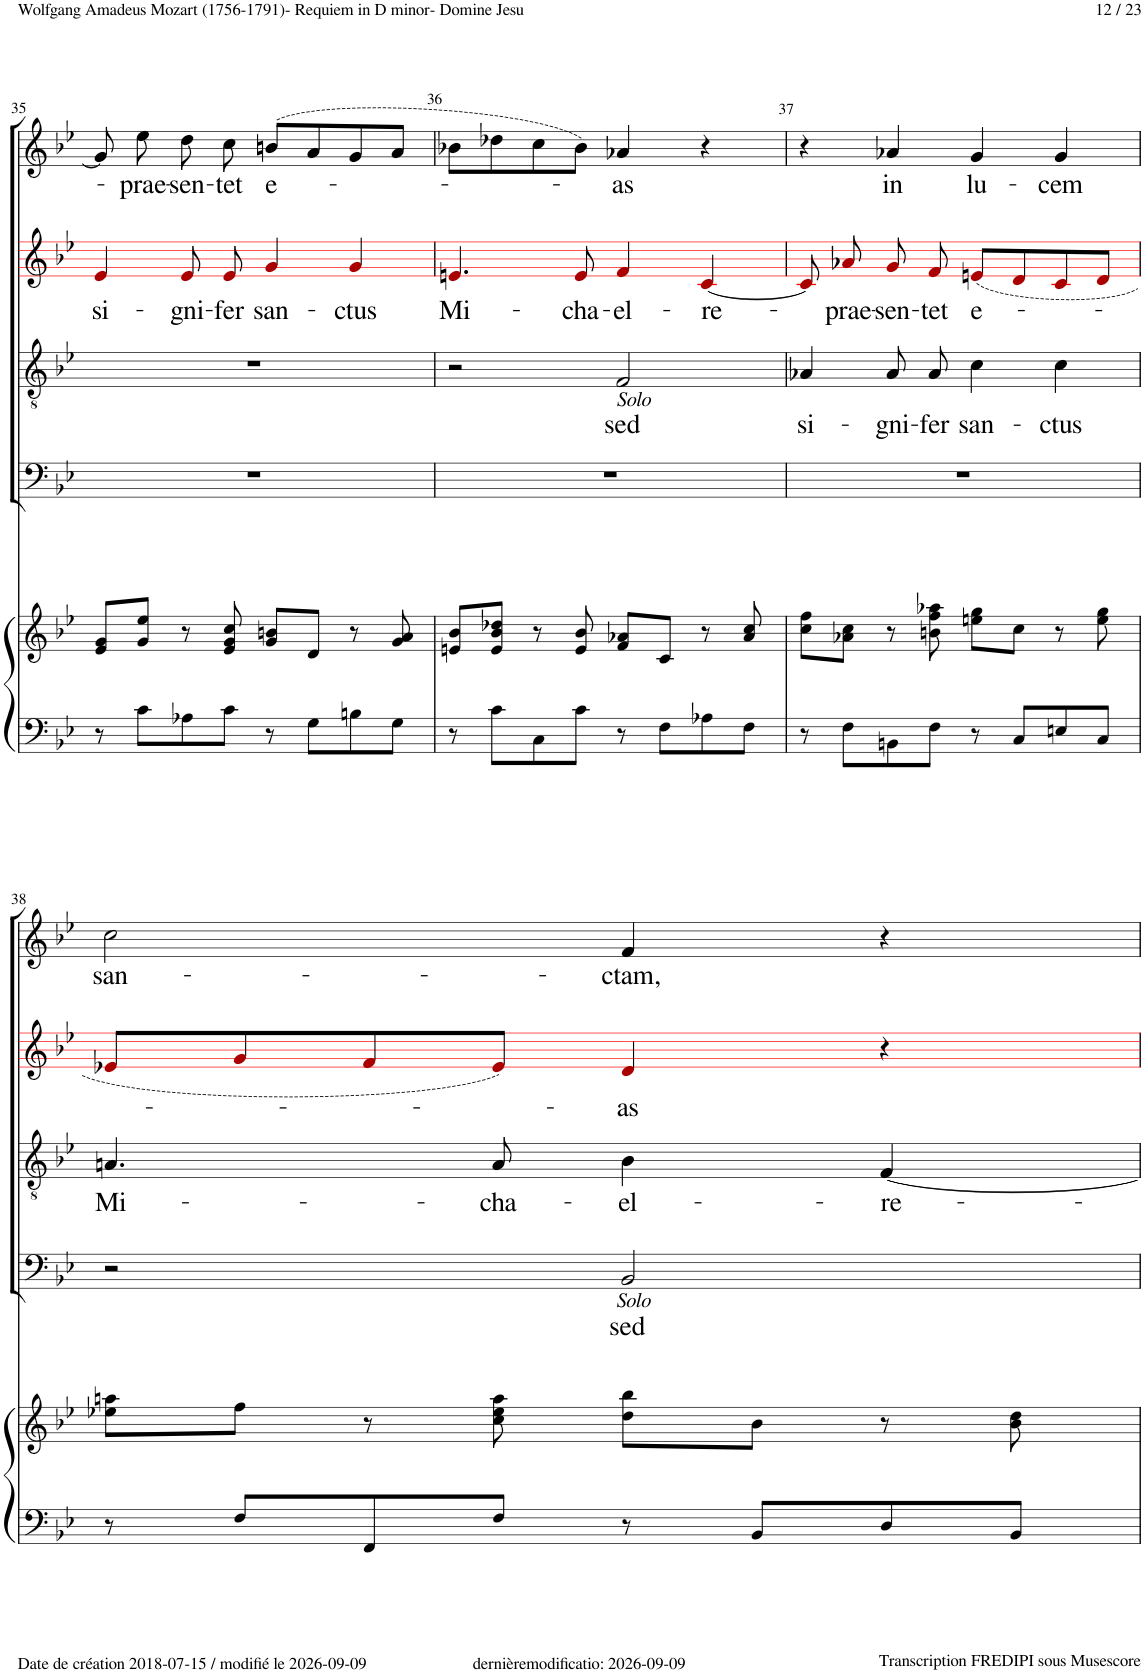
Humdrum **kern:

**kern	**text	**kern	**text	**kern	**text	**kern	**text	**kern	**kern	**kern	**text	**kern	**text	**kern	**text	**kern	**text
*part9	*part9	*part8	*part8	*part7	*part7	*part6	*part6	*part5	*part5	*part4	*part4	*part3	*part3	*part2	*part2	*part1	*part1
*staff10	*staff10	*staff9	*staff9	*staff8	*staff8	*staff7	*staff7	*staff6	*staff5	*staff4	*staff4	*staff3	*staff3	*staff2	*staff2	*staff1	*staff1
*I"Baryton	*	*I"Ténor	*	*I"Mezzo-soprano	*	*I"Soprano	*	*I"Piano	*	*I"Bass	*	*I"Tenor	*	*I"Alto	*	*I"Soprano	*
*I'Bar.	*	*I'T.	*	*I'Mzs.	*	*I'S.	*	*I'Pno	*	*	*	*	*	*	*	*	*
!!LO:PB:g=z
*clefF4	*	*clefGv2	*	*clefG2	*	*clefG2	*	*clefF4	*clefG2	*clefF4	*	*clefGv2	*	*clefG2	*	*clefG2	*
*	*	*	*	*	*	*	*	*	*	*	*	*	*	*ITrd1c2	*	*	*
*k[b-e-]	*	*k[b-e-]	*	*k[b-e-]	*	*k[b-e-]	*	*k[b-e-]	*k[b-e-]	*k[b-e-]	*	*k[b-e-]	*	*k[b-e-]	*	*k[b-e-]	*
*M4/4	*	*M4/4	*	*M4/4	*	*M4/4	*	*M4/4	*M4/4	*M4/4	*	*M4/4	*	*M4/4	*	*M4/4	*
*met(c)	*	*met(c)	*	*met(c)	*	*met(c)	*	*met(c)	*met(c)	*met(c)	*	*met(c)	*	*met(c)	*	*met(c)	*
=35	=35	=35	=35	=35	=35	=35	=35	=35	=35	=35	=35	=35	=35	=35	=35	=35	=35
!	!	!	!	!	!	!	!	!	!	!	!	!	!	!	!LO:LY:b	!	!
1r	.	1r	.	4e-!	si-	8g!]	.	8r	8e-/ 8g/L	1r	.	1r	.	4e-i/	si-	8g/	.
!	!	!	!	!	!	!	!	!	!	!	!	!	!	!	!	!	!LO:LY:b
.	.	.	.	.	.	8ee-!	-prae-	8c\L	8g/ 8ee-/J	.	.	.	.	.	.	8ee-\	-prae-
!	!	!	!	!	!	!	!	!	!	!	!	!	!	!	!LO:LY:b	!	!LO:LY:b
.	.	.	.	8e-!	-gni-	8dd!	-sen-	8A-X\	8r	.	.	.	.	8e-i/	-gni-	8dd\	-sen-
!	!	!	!	!	!	!	!	!	!	!	!	!	!	!	!LO:LY:b	!	!LO:LY:b
.	.	.	.	8e-!	-fer	8cc!	-tet	8c\J	8e-/ 8g/ 8cc/	.	.	.	.	8e-i/	-fer	8cc\	-tet
!	!	!	!	!	!	!	!	!	!	!	!	!	!	!	!LO:LY:b	!	!LO:LY:b
.	.	.	.	4g!	san-	(8bn!L	e-	8r	8g/ 8bn/L	.	.	.	.	4gi/	san-	(8bn/L	e-
.	.	.	.	.	.	8a!	.	8G\L	8d/J	.	.	.	.	.	.	8a/	.
!	!	!	!	!	!	!	!	!	!	!	!	!	!	!	!LO:LY:b	!	!
.	.	.	.	4g!	-ctus	8g!	.	8Bn\	8r	.	.	.	.	4gi/	-ctus	8g/	.
.	.	.	.	.	.	8a!J	.	8G\J	8g/ 8a/	.	.	.	.	.	.	8a/J	.
=36	=36	=36	=36	=36	=36	=36	=36	=36	=36	=36	=36	=36	=36	=36	=36	=36	=36
!	!	!	!	!	!	!	!	!	!	!	!	!	!	!	!LO:LY:b	!	!
1r	.	2r	.	4.en!	Mi-	8b-X!L	.	8r	8en/ 8b-/L	1r	.	2r	.	4.eni/	Mi-	8b-X\L	.
.	.	.	.	.	.	8dd-X!	.	8c\L	8e/ 8b-/ 8dd-X/J	.	.	.	.	.	.	8dd-X\	.
.	.	.	.	.	.	8cc!	.	8C\	8r	.	.	.	.	.	.	8cc\	.
!	!	!	!	!	!	!	!	!	!	!	!	!	!	!	!LO:LY:b	!	!
.	.	.	.	8e!	-cha-	8b-!J)	.	8c\J	8e/ 8b-/	.	.	.	.	8ei/	-cha-	8b-\J)	.
!	!	!	!	!	!	!	!	!	!	!	!	!LO:TX:b:i:t=Solo	!	!	!	!	!
!	!	!LO:TX:a:i:t=Solo	!	!	!	!	!	!	!	!	!	!	!	!	!	!	!
!	!	!	!	!	!	!	!	!	!	!	!	!	!LO:LY:b	!	!LO:LY:b	!	!LO:LY:b
.	.	2F!	sed	4f!	-el-	4a-X!	-as	8r	8f/ 8a-X/L	.	.	2F/	sed	4fi/	-el-	4a-X/	-as
.	.	.	.	.	.	.	.	8F\L	8c/J	.	.	.	.	.	.	.	.
!	!	!	!	!	!	!	!	!	!	!	!	!	!	!	!LO:LY:b	!	!
.	.	.	.	[4c!	-re-	4r	.	8A-X\	8r	.	.	.	.	4ci/	-re-	4r	.
.	.	.	.	.	.	.	.	8F\J	8a-/ 8cc/	.	.	.	.	.	.	.	.
=37	=37	=37	=37	=37	=37	=37	=37	=37	=37	=37	=37	=37	=37	=37	=37	=37	=37
!	!	!	!	!	!	!	!	!	!	!	!	!	!LO:LY:b	!	!	!	!
1r	.	4A-X!	si-	8c!]	.	4r	.	8r	8cc\ 8ff\L	1r	.	4A-X/	si-	8ci/	.	4r	.
!	!	!	!	!	!	!	!	!	!	!	!	!	!	!	!LO:LY:b	!	!
.	.	.	.	8a-X!	-prae-	.	.	8F\L	8a-X\ 8cc\J	.	.	.	.	8a-Xi/	-prae-	.	.
!	!	!	!	!	!	!	!	!	!	!	!	!	!LO:LY:b	!	!LO:LY:b	!	!LO:LY:b
.	.	8A-!/L	-gni-	8g!	-sen-	4a-X!	in	8BBn\	8r	.	.	8A-/L	-gni-	8gi/	-sen-	4a-X/	in
!	!	!	!	!	!	!	!	!	!	!	!	!	!LO:LY:b	!	!LO:LY:b	!	!
.	.	8A-!/J	-fer	8f!	-tet	.	.	8F\J	8bn\ 8ff\ 8aa-X\	.	.	8A-/J	-fer	8fi/	-tet	.	.
!	!	!	!	!	!	!	!	!	!	!	!	!	!LO:LY:b	!	!LO:LY:b	!	!LO:LY:b
.	.	4c!	san-	(8en!L	e-	4g!	lu-	8r	8een\ 8gg\L	.	.	4c\	san-	(8eni/L	e-	4g/	lu-
.	.	.	.	8d!	.	.	.	8C/L	8cc\J	.	.	.	.	8di/	.	.	.
!	!	!	!	!	!	!	!	!	!	!	!	!	!LO:LY:b	!	!	!	!LO:LY:b
.	.	4c!	-ctus	8c!	.	4g!	-cem	8En/	8r	.	.	4c\	-ctus	8ci/	.	4g/	-cem
.	.	.	.	8d!J	.	.	.	8C/J	8ee\ 8gg\	.	.	.	.	8di/J	.	.	.
!!LO:LB:g=z
=38	=38	=38	=38	=38	=38	=38	=38	=38	=38	=38	=38	=38	=38	=38	=38	=38	=38
!	!	!	!	!	!	!	!	!	!	!	!	!	!LO:LY:b	!	!	!	!LO:LY:b
2r	.	4.A!	Mi-	8e-X!L	.	2cc!	san-	8r	8ee-X\ 8aan\L	2r	.	4.An/	Mi-	8e-Xi/L	.	2cc\	san-
.	.	.	.	8g!	.	.	.	8F/L	8ff\J	.	.	.	.	8gi/	.	.	.
.	.	.	.	8f!	.	.	.	8FF/	8r	.	.	.	.	8fi/	.	.	.
!	!	!	!	!	!	!	!	!	!	!	!	!	!LO:LY:b	!	!	!	!
.	.	8A!	-cha-	8e-!J)	.	.	.	8F/J	8cc\ 8ee-\ 8aa\	.	.	8A/	-cha-	8e-i/J)	.	.	.
!	!	!	!	!	!	!	!	!	!	!LO:TX:b:i:t=Solo	!	!	!	!	!	!	!
!LO:TX:a:i:t=Solo	!	!	!	!	!	!	!	!	!	!	!	!	!	!	!	!	!
!	!	!	!	!	!	!	!	!	!	!	!LO:LY:b	!	!LO:LY:b	!	!LO:LY:b	!	!LO:LY:b
2BB-!	sed	4B-!	-el-	4d!	-as	4f!	-ctam,	8r	8dd\ 8bb-\L	2BB-/	sed	4B-\	-el-	4di/	-as	4f/	-ctam,
.	.	.	.	.	.	.	.	8BB-/L	8b-\J	.	.	.	.	.	.	.	.
!	!	!	!	!	!	!	!	!	!	!	!	!	!LO:LY:b	!	!	!	!
.	.	[4F!	-re-	4r	.	4r	.	8D/	8r	.	.	4F/	-re-	4r	.	4r	.
.	.	.	.	.	.	.	.	8BB-/J	8b-\ 8dd\	.	.	.	.	.	.	.	.
=	=	=	=	=	=	=	=	=	=	=	=	=	=	=	=	=	=
*-	*-	*-	*-	*-	*-	*-	*-	*-	*-	*-	*-	*-	*-	*-	*-	*-	*-
